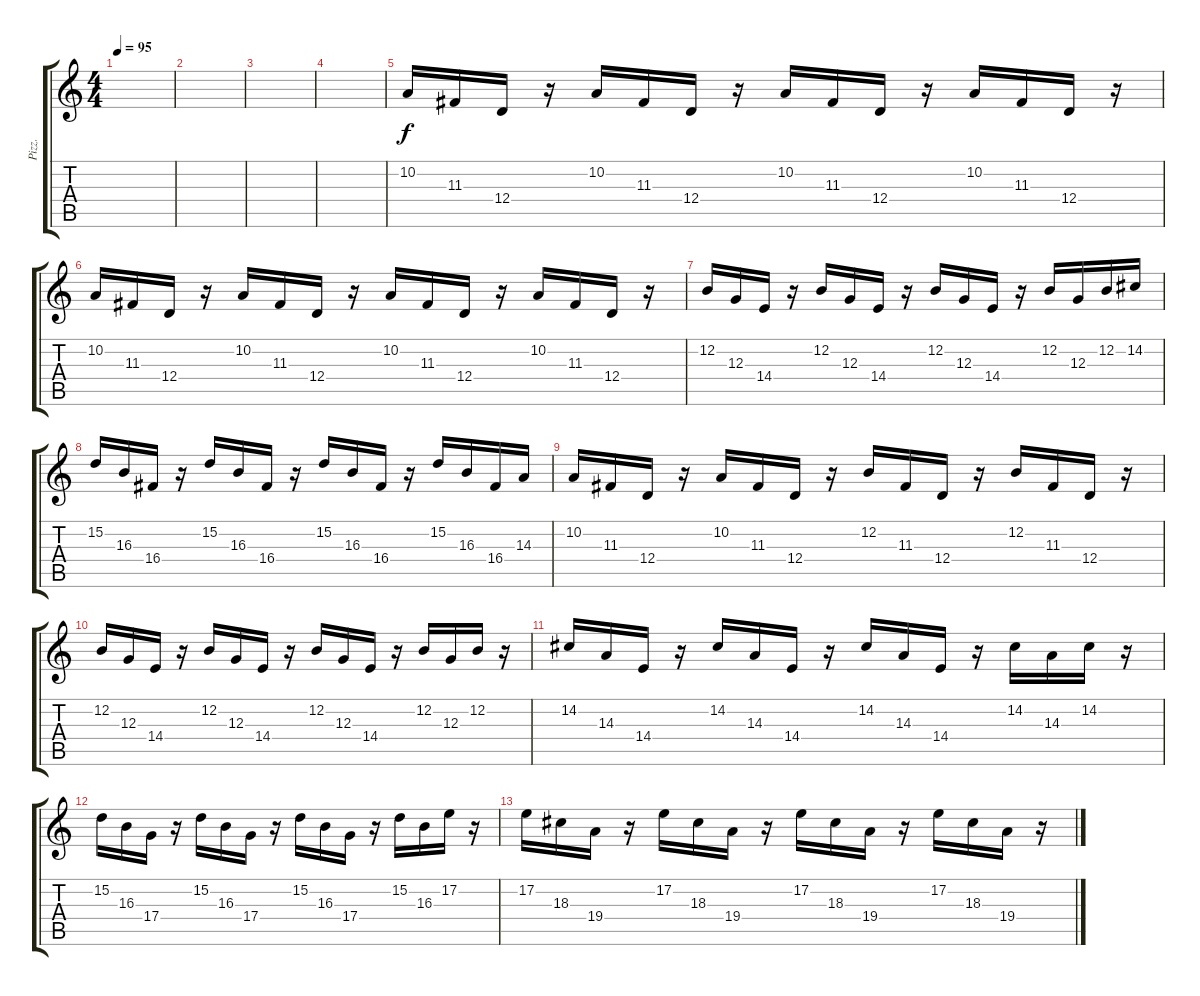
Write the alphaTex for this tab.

\track ("Pizz." "Pizz.") {instrument pizzicatostrings}
\staff {score tabs}
\tuning (E4 B3 G3 D3 A2 E2) {hide}
\ts (4 4)
\tempo 95
\clef g2
\ks c
|
|
|
|
10.2.16{volume 13} 11.3.16 12.4.16 r.16 10.2.16 11.3.16 12.4.16 r.16 10.2.16 11.3.16 12.4.16 r.16 10.2.16 11.3.16 12.4.16 r.16 |
10.2.16 11.3.16 12.4.16 r.16 10.2.16 11.3.16 12.4.16 r.16 10.2.16 11.3.16 12.4.16 r.16 10.2.16 11.3.16 12.4.16 r.16 |
12.2.16 12.3.16 14.4.16 r.16 12.2.16 12.3.16 14.4.16 r.16 12.2.16 12.3.16 14.4.16 r.16 12.2.16 12.3.16 12.2.16 14.2.16 |
15.2.16 16.3.16 16.4.16 r.16 15.2.16 16.3.16 16.4.16 r.16 15.2.16 16.3.16 16.4.16 r.16 15.2.16 16.3.16 16.4.16 14.3.16 |
10.2.16 11.3.16 12.4.16 r.16 10.2.16 11.3.16 12.4.16 r.16 12.2.16 11.3.16 12.4.16 r.16 12.2.16 11.3.16 12.4.16 r.16 |
12.2.16 12.3.16 14.4.16 r.16 12.2.16 12.3.16 14.4.16 r.16 12.2.16 12.3.16 14.4.16 r.16 12.2.16 12.3.16 12.2.16 r.16 |
14.2.16 14.3.16 14.4.16 r.16 14.2.16 14.3.16 14.4.16 r.16 14.2.16 14.3.16 14.4.16 r.16 14.2.16 14.3.16 14.2.16 r.16 |
15.2.16 16.3.16 17.4.16 r.16 15.2.16 16.3.16 17.4.16 r.16 15.2.16 16.3.16 17.4.16 r.16 15.2.16 16.3.16 17.2.16 r.16 |
17.2.16 18.3.16 19.4.16 r.16 17.2.16 18.3.16 19.4.16 r.16 17.2.16 18.3.16 19.4.16 r.16 17.2.16 18.3.16 19.4.16 r.16
